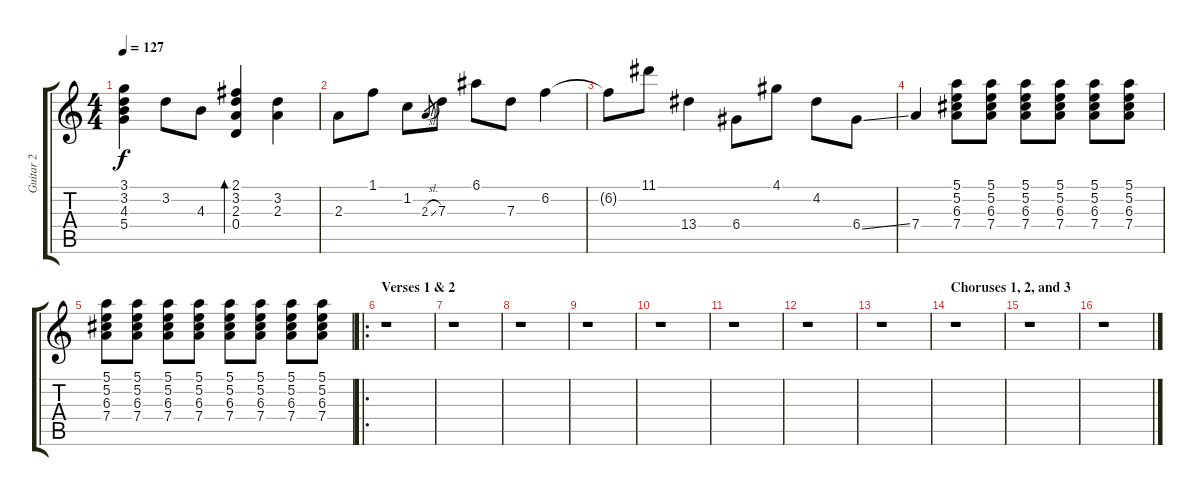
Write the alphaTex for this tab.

\track ("Guitar 2" "Guitar 2") {instrument electricguitarjazz}
\staff {score tabs}
\tuning (E4 B3 G3 D3 A2 E2) {hide}
\ts (4 4)
\tempo 127
\clef g2
\ks c
(3.1 3.2 4.3 5.4).4{dy f instrument electricguitarjazz} 3.2.8 4.3.8 (2.1 3.2 2.3 0.4).4{bd 120} (3.2 2.3).4 |
2.3.8 1.1.8 1.2.8 2.3{sl}.8{gr} 7.3.8 6.1.8 7.3.8 6.2.4 |
6.2{t}.8 11.1.8 13.4.4 6.4.8 4.1.8 4.2.8 6.4{ss}.8 |
7.4.4 (5.1 5.2 6.3 7.4).8 (5.1 5.2 6.3 7.4).8 (5.1 5.2 6.3 7.4).8 (5.1 5.2 6.3 7.4).8 (5.1 5.2 6.3 7.4).8 (5.1 5.2 6.3 7.4).8 |
(5.1 5.2 6.3 7.4).8 (5.1 5.2 6.3 7.4).8 (5.1 5.2 6.3 7.4).8 (5.1 5.2 6.3 7.4).8 (5.1 5.2 6.3 7.4).8 (5.1 5.2 6.3 7.4).8 (5.1 5.2 6.3 7.4).8 (5.1 5.2 6.3 7.4).8 |
\ro
\section ("" "Verses 1 & 2")
r.1 |
r.1 |
r.1 |
r.1 |
r.1 |
r.1 |
r.1 |
r.1 |
\section ("" "Choruses 1, 2, and 3")
r.1 |
r.1 |
r.1
